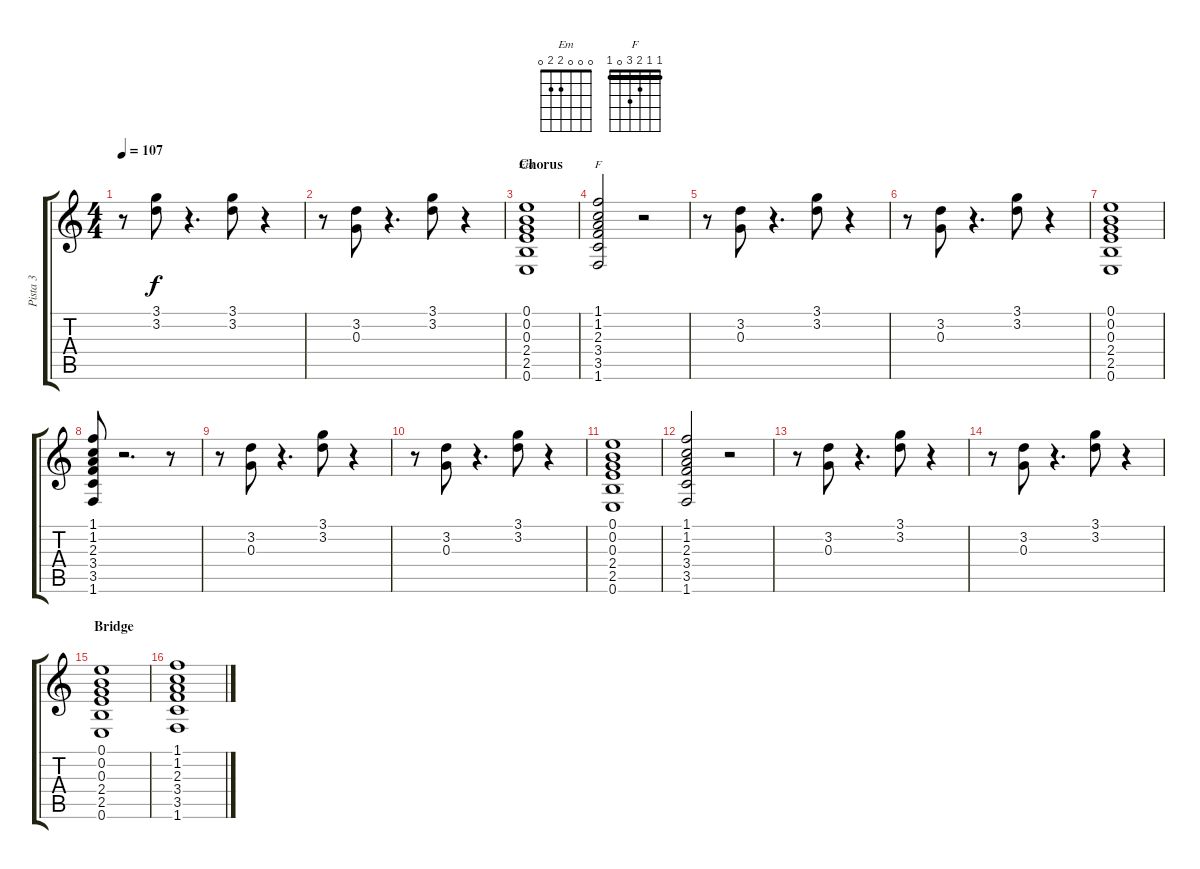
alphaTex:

\track ("Pista 3" "Pista 3") {instrument electricguitarclean}
\staff {score tabs}
\tuning (E4 B3 G3 D3 A2 E2) {hide}
\chord ("Em" 0 0 0 2 2 0)
\chord ("F" 1 1 2 3 0 1) {barre 1}
\ts (4 4)
\tempo 107
\clef g2
\ks c
r.8{dy f} (3.1 3.2).8 r.4{d} (3.1 3.2).8 r.4 |
r.8 (3.2 0.3).8 r.4{d} (3.1 3.2).8 r.4 |
\section ("" "Chorus")
(0.1 0.2 0.3 2.4 2.5 0.6).1{ch "Em"} |
(1.1 1.2 2.3 3.4 3.5 1.6).2{ch "F"} r.2 |
r.8 (3.2 0.3).8 r.4{d} (3.1 3.2).8 r.4 |
r.8 (3.2 0.3).8 r.4{d} (3.1 3.2).8 r.4 |
(0.1 0.2 0.3 2.4 2.5 0.6).1 |
(1.1 1.2 2.3 3.4 3.5 1.6).8 r.2{d} r.8 |
r.8 (3.2 0.3).8 r.4{d} (3.1 3.2).8 r.4 |
r.8 (3.2 0.3).8 r.4{d} (3.1 3.2).8 r.4 |
(0.1 0.2 0.3 2.4 2.5 0.6).1 |
(1.1 1.2 2.3 3.4 3.5 1.6).2 r.2 |
r.8 (3.2 0.3).8 r.4{d} (3.1 3.2).8 r.4 |
r.8 (3.2 0.3).8 r.4{d} (3.1 3.2).8 r.4 |
\section ("" "Bridge")
(0.1 0.2 0.3 2.4 2.5 0.6).1 |
(1.1 1.2 2.3 3.4 3.5 1.6).1
